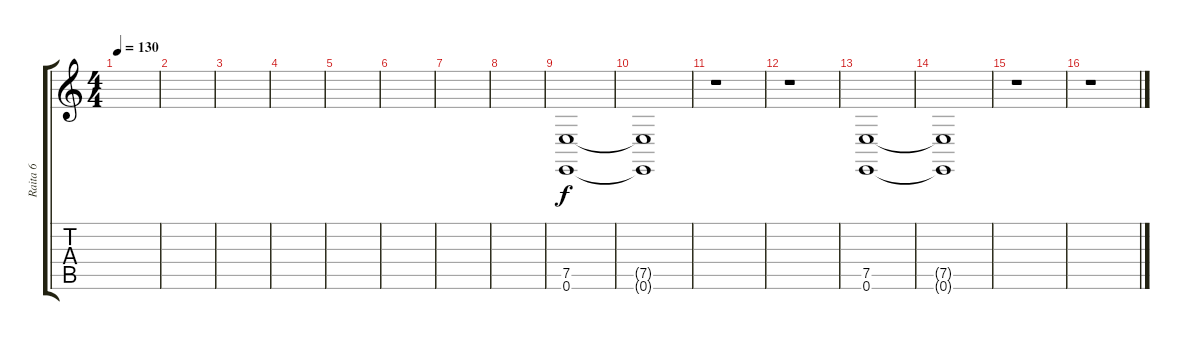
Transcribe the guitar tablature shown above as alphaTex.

\track ("Raita 6" "Raita 6") {instrument frenchhorn}
\staff {score tabs}
\tuning (E4 B3 G3 D3 A2 E2) {hide}
\ts (4 4)
\tempo 130
\clef g2
\ks c
|
|
|
|
|
|
|
|
(7.5 0.6).1 |
(7.5{t} 0.6{t}).1 |
r.1 |
r.1 |
(7.5 0.6).1 |
(7.5{t} 0.6{t}).1 |
r.1 |
r.1
